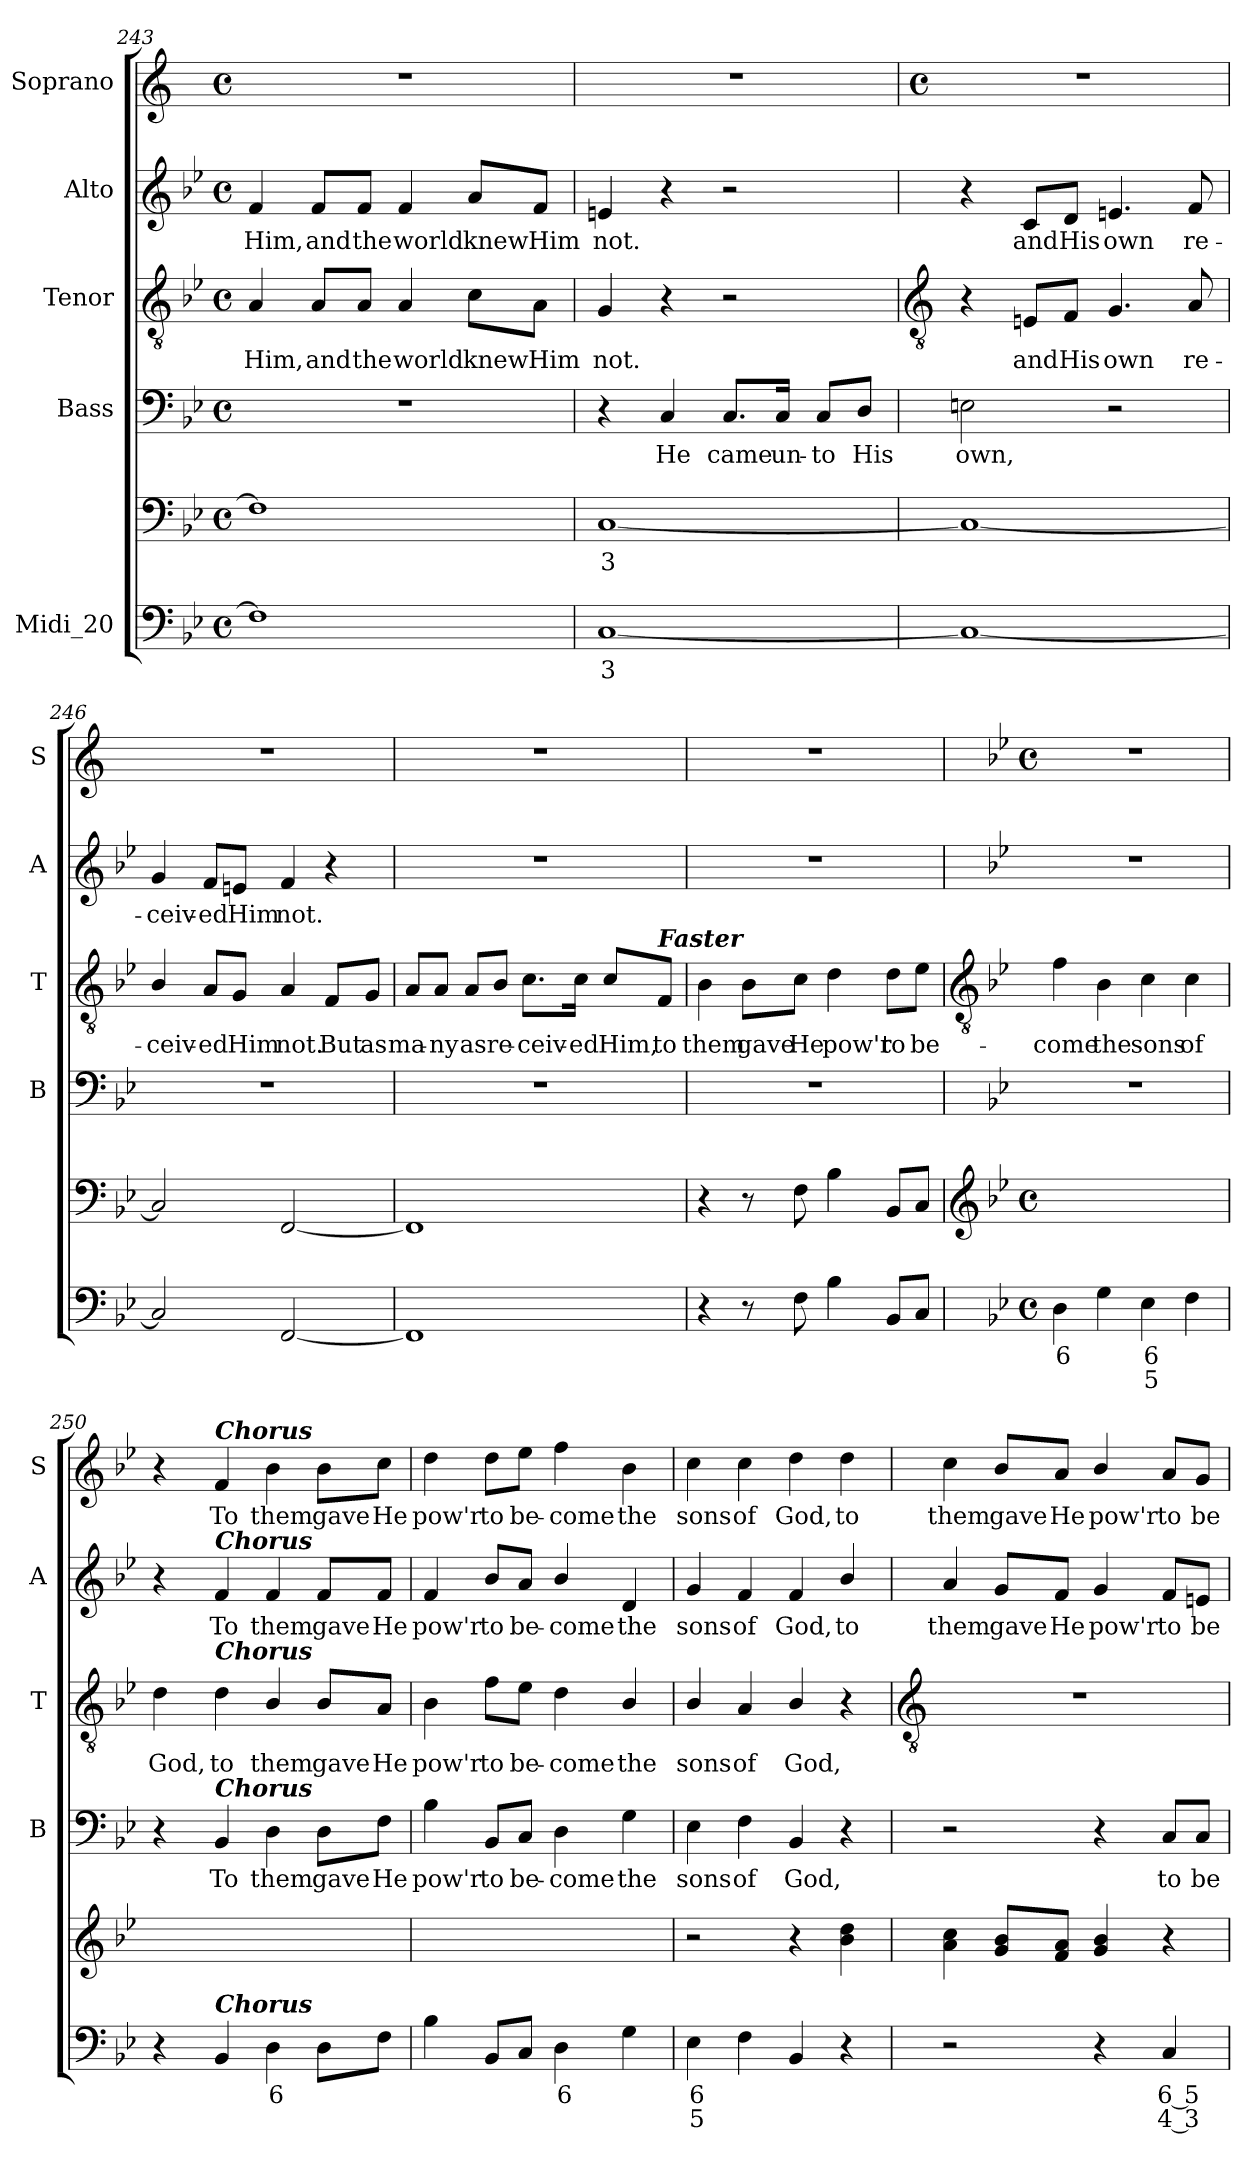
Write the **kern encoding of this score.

**kern	**text	**text	**kern	**text	**kern	**text	**kern	**text	**kern	**text	**kern	**text
*part5	*part5	*part5	*part5	*part5	*part4	*part4	*part3	*part3	*part2	*part2	*part1	*part1
*staff6	*staff6	*staff6	*staff5	*staff5	*staff4	*staff4	*staff3	*staff3	*staff2	*staff2	*staff1	*staff1
*I"Midi_20	*	*	*	*	*I"Bass	*	*I"Tenor	*	*I"Alto	*	*I"Soprano	*
*	*	*	*	*	*I'B	*	*I'T	*	*I'A	*	*I'S	*
*clefF4	*	*	*clefF4	*	*clefF4	*	*clefGv2	*	*clefG2	*	*clefG2	*
*k[b-e-]	*	*	*k[b-e-]	*	*k[b-e-]	*	*k[b-e-]	*	*k[b-e-]	*	*k[]	*
*B-:	*	*	*B-:	*	*B-:	*	*B-:	*	*B-:	*	*C:	*
*M4/4	*	*	*M4/4	*	*M4/4	*	*M4/4	*	*M4/4	*	*M4/4	*
*met(c)	*	*	*met(c)	*	*met(c)	*	*met(c)	*	*met(c)	*	*met(c)	*
=243	=243	=243	=243	=243	=243	=243	=243	=243	=243	=243	=243	=243
!	!	!	!	!	!	!	!	!LO:LY:b	!	!LO:LY:b	!	!
1F]	.	.	1F]	.	1r	.	4A	Him,	4f	Him,	1r	.
!	!	!	!	!	!	!	!	!LO:LY:b	!	!LO:LY:b	!	!
.	.	.	.	.	.	.	8A/L	and	8f/L	and	.	.
!	!	!	!	!	!	!	!	!LO:LY:b	!	!LO:LY:b	!	!
.	.	.	.	.	.	.	8A/J	the	8f/J	the	.	.
!	!	!	!	!	!	!	!	!LO:LY:b	!	!LO:LY:b	!	!
.	.	.	.	.	.	.	4A	world	4f	world	.	.
!	!	!	!	!	!	!	!	!LO:LY:b	!	!LO:LY:b	!	!
.	.	.	.	.	.	.	8c\L	knew	8a/L	knew	.	.
!	!	!	!	!	!	!	!	!LO:LY:b	!	!LO:LY:b	!	!
.	.	.	.	.	.	.	8A\J	Him	8f/J	Him	.	.
=244	=244	=244	=244	=244	=244	=244	=244	=244	=244	=244	=244	=244
!	!LO:LY:b	!	!	!LO:LY:b	!	!	!	!LO:LY:b	!	!LO:LY:b	!	!
[1C	3	.	[1C	3	4r	.	4G	not.	4en	not.	1r	.
!	!	!	!	!	!	!LO:LY:b	!	!	!	!	!	!
.	.	.	.	.	4C	He	4r	.	4r	.	.	.
!	!	!	!	!	!	!LO:LY:b	!	!	!	!	!	!
.	.	.	.	.	8.C/L	came	2r	.	2r	.	.	.
!	!	!	!	!	!	!LO:LY:b	!	!	!	!	!	!
.	.	.	.	.	16C/Jk	un-	.	.	.	.	.	.
!	!	!	!	!	!	!LO:LY:b	!	!	!	!	!	!
.	.	.	.	.	8C/L	-to	.	.	.	.	.	.
!	!	!	!	!	!	!LO:LY:b	!	!	!	!	!	!
.	.	.	.	.	8D/J	His	.	.	.	.	.	.
!!LO:LB:g=z
=245	=245	=245	=245	=245	=245	=245	=245	=245	=245	=245	=245	=245
*	*	*	*	*	*	*	*clefGv2	*	*	*	*	*
*	*	*	*	*	*	*	*	*	*	*	*M4/4	*
*	*	*	*	*	*	*	*	*	*	*	*met(c)	*
!	!	!	!	!	!	!LO:LY:b	!	!	!	!	!	!
1C_	.	.	1C_	.	2En	own,	4r	.	4r	.	1r	.
!	!	!	!	!	!	!	!	!LO:LY:b	!	!LO:LY:b	!	!
.	.	.	.	.	.	.	8En/L	and	8c/L	and	.	.
!	!	!	!	!	!	!	!	!LO:LY:b	!	!LO:LY:b	!	!
.	.	.	.	.	.	.	8F/J	His	8d/J	His	.	.
!	!	!	!	!	!	!	!	!LO:LY:b	!	!LO:LY:b	!	!
.	.	.	.	.	2r	.	4.G	own	4.en	own	.	.
!	!	!	!	!	!	!	!	!LO:LY:b	!	!LO:LY:b	!	!
.	.	.	.	.	.	.	8A	re-	8f	re-	.	.
=246	=246	=246	=246	=246	=246	=246	=246	=246	=246	=246	=246	=246
!	!	!	!	!	!	!	!	!LO:LY:b	!	!LO:LY:b	!	!
2C]	.	.	2C]	.	1r	.	4B-/	-ceiv-	4g	-ceiv-	1r	.
!	!	!	!	!	!	!	!	!LO:LY:b	!	!LO:LY:b	!	!
.	.	.	.	.	.	.	8A/L	-ed	8f/L	-ed	.	.
!	!	!	!	!	!	!	!	!LO:LY:b	!	!LO:LY:b	!	!
.	.	.	.	.	.	.	8G/J	Him	8en/J	Him	.	.
!	!	!	!	!	!	!	!	!LO:LY:b	!	!LO:LY:b	!	!
[2FF	.	.	[2FF	.	.	.	4A	not.	4f	not.	.	.
!	!	!	!	!	!	!	!	!LO:LY:b	!	!	!	!
.	.	.	.	.	.	.	8F/L	But	4r	.	.	.
!	!	!	!	!	!	!	!	!LO:LY:b	!	!	!	!
.	.	.	.	.	.	.	8G/J	as	.	.	.	.
=247	=247	=247	=247	=247	=247	=247	=247	=247	=247	=247	=247	=247
!	!	!	!	!	!	!	!	!LO:LY:b	!	!	!	!
1FF]	.	.	1FF]	.	1r	.	8A/L	ma-	1r	.	1r	.
!	!	!	!	!	!	!	!	!LO:LY:b	!	!	!	!
.	.	.	.	.	.	.	8A/J	-ny	.	.	.	.
!	!	!	!	!	!	!	!	!LO:LY:b	!	!	!	!
.	.	.	.	.	.	.	8A/L	as	.	.	.	.
!	!	!	!	!	!	!	!	!LO:LY:b	!	!	!	!
.	.	.	.	.	.	.	8B-/J	re-	.	.	.	.
!	!	!	!	!	!	!	!	!LO:LY:b	!	!	!	!
.	.	.	.	.	.	.	8.c\L	-ceiv-	.	.	.	.
!	!	!	!	!	!	!	!	!LO:LY:b	!	!	!	!
.	.	.	.	.	.	.	16c\Jk	-ed	.	.	.	.
!	!	!	!	!	!	!	!	!LO:LY:b	!	!	!	!
.	.	.	.	.	.	.	8c/L	Him,	.	.	.	.
!	!	!	!	!	!	!	!LO:TX:a:Bi:t=Faster	!	!	!	!	!
!	!	!	!	!	!	!	!	!LO:LY:b	!	!	!	!
.	.	.	.	.	.	.	8F/J	to	.	.	.	.
=248	=248	=248	=248	=248	=248	=248	=248	=248	=248	=248	=248	=248
!	!	!	!	!	!	!	!	!LO:LY:b	!	!	!	!
4r	.	.	4r	.	1r	.	4B-	them	1r	.	1r	.
!	!	!	!	!	!	!	!	!LO:LY:b	!	!	!	!
8r	.	.	8r	.	.	.	8B-\L	gave	.	.	.	.
!	!	!	!	!	!	!	!	!LO:LY:b	!	!	!	!
8F	.	.	8F	.	.	.	8c\J	He	.	.	.	.
!	!	!	!	!	!	!	!	!LO:LY:b	!	!	!	!
4B-	.	.	4B-	.	.	.	4d	pow'r	.	.	.	.
!	!	!	!	!	!	!	!	!LO:LY:b	!	!	!	!
8BB-L	.	.	8BB-L	.	.	.	8d\L	to	.	.	.	.
!	!	!	!	!	!	!	!	!LO:LY:b	!	!	!	!
8CJ	.	.	8CJ	.	.	.	8e-\J	be-	.	.	.	.
!!LO:LB:g=z
=249	=249	=249	=249	=249	=249	=249	=249	=249	=249	=249	=249	=249
*	*	*	*clefG2	*	*	*	*clefGv2	*	*	*	*	*
*k[b-e-]	*	*	*k[b-e-]	*	*	*	*	*	*	*	*k[b-e-]	*
*B-:	*	*	*B-:	*	*	*	*	*	*	*	*B-:	*
*M4/4	*	*	*M4/4	*	*	*	*	*	*	*	*M4/4	*
*met(c)	*	*	*met(c)	*	*	*	*	*	*	*	*met(c)	*
!	!LO:LY:b	!	!	!	!	!	!	!LO:LY:b	!	!	!	!
4D	6	.	1ryy	.	1r	.	4f	-come	1r	.	1r	.
!	!	!	!	!	!	!	!	!LO:LY:b	!	!	!	!
4G	.	.	.	.	.	.	4B-	the	.	.	.	.
!	!LO:LY:b	!LO:LY:b	!	!	!	!	!	!LO:LY:b	!	!	!	!
4E-	6	5	.	.	.	.	4c	sons	.	.	.	.
!	!	!	!	!	!	!	!	!LO:LY:b	!	!	!	!
4F	.	.	.	.	.	.	4c	of	.	.	.	.
=250	=250	=250	=250	=250	=250	=250	=250	=250	=250	=250	=250	=250
!	!	!	!	!	!	!	!	!LO:LY:b	!	!	!	!
4r	.	.	1ryy	.	4r	.	4d	God,	4r	.	4r	.
!	!	!	!	!	!	!	!	!	!	!	!LO:TX:a:Bi:t=Chorus	!
!	!	!	!	!	!	!	!	!	!LO:TX:a:Bi:t=Chorus	!	!	!
!	!	!	!	!	!	!	!LO:TX:a:Bi:t=Chorus	!	!	!	!	!
!	!	!	!	!	!LO:TX:a:Bi:t=Chorus	!	!	!	!	!	!	!
!LO:TX:a:Bi:t=Chorus	!	!	!	!	!	!	!	!	!	!	!	!
!	!	!	!	!	!	!LO:LY:b	!	!LO:LY:b	!	!LO:LY:b	!	!LO:LY:b
4BB-	.	.	.	.	4BB-	To	4d	to	4f	To	4f	To
!	!LO:LY:b	!	!	!	!	!LO:LY:b	!	!LO:LY:b	!	!LO:LY:b	!	!LO:LY:b
4D	6	.	.	.	4D	them	4B-/	them	4f	them	4b-	them
!	!	!	!	!	!	!LO:LY:b	!	!LO:LY:b	!	!LO:LY:b	!	!LO:LY:b
8DL	.	.	.	.	8D\L	gave	8B-/L	gave	8f/L	gave	8b-\L	gave
!	!	!	!	!	!	!LO:LY:b	!	!LO:LY:b	!	!LO:LY:b	!	!LO:LY:b
8FJ	.	.	.	.	8F\J	He	8A/J	He	8f/J	He	8cc\J	He
=251	=251	=251	=251	=251	=251	=251	=251	=251	=251	=251	=251	=251
!	!	!	!	!	!	!LO:LY:b	!	!LO:LY:b	!	!LO:LY:b	!	!LO:LY:b
4B-	.	.	1ryy	.	4B-	pow'r	4B-	pow'r	4f	pow'r	4dd	pow'r
!	!	!	!	!	!	!LO:LY:b	!	!LO:LY:b	!	!LO:LY:b	!	!LO:LY:b
8BB-L	.	.	.	.	8BB-/L	to	8f\L	to	8b-/L	to	8dd\L	to
!	!	!	!	!	!	!LO:LY:b	!	!LO:LY:b	!	!LO:LY:b	!	!LO:LY:b
8CJ	.	.	.	.	8C/J	be-	8e-\J	be-	8a/J	be-	8ee-\J	be-
!	!LO:LY:b	!	!	!	!	!LO:LY:b	!	!LO:LY:b	!	!LO:LY:b	!	!LO:LY:b
4D	6	.	.	.	4D	-come	4d	-come	4b-/	-come	4ff	-come
!	!	!	!	!	!	!LO:LY:b	!	!LO:LY:b	!	!LO:LY:b	!	!LO:LY:b
4G	.	.	.	.	4G	the	4B-/	the	4d	the	4b-	the
=252	=252	=252	=252	=252	=252	=252	=252	=252	=252	=252	=252	=252
!	!LO:LY:b	!LO:LY:b	!	!	!	!LO:LY:b	!	!LO:LY:b	!	!LO:LY:b	!	!LO:LY:b
4E-	6	5	2r	.	4E-	sons	4B-/	sons	4g	sons	4cc	sons
!	!	!	!	!	!	!LO:LY:b	!	!LO:LY:b	!	!LO:LY:b	!	!LO:LY:b
4F	.	.	.	.	4F	of	4A	of	4f	of	4cc	of
!	!	!	!	!	!	!LO:LY:b	!	!LO:LY:b	!	!LO:LY:b	!	!LO:LY:b
4BB-	.	.	4r	.	4BB-	God,	4B-/	God,	4f	God,	4dd	God,
!	!	!	!	!	!	!	!	!	!	!LO:LY:b	!	!LO:LY:b
4r	.	.	4b- 4dd	.	4r	.	4r	.	4b-/	to	4dd	to
!!LO:LB:g=z
=253	=253	=253	=253	=253	=253	=253	=253	=253	=253	=253	=253	=253
*	*	*	*	*	*	*	*clefGv2	*	*	*	*	*
!	!	!	!	!	!	!	!	!	!	!LO:LY:b	!	!LO:LY:b
2r	.	.	4a 4cc	.	2r	.	1r	.	4a	them	4cc	them
!	!	!	!	!	!	!	!	!	!	!LO:LY:b	!	!LO:LY:b
.	.	.	8g 8b-L	.	.	.	.	.	8g/L	gave	8b-/L	gave
!	!	!	!	!	!	!	!	!	!	!LO:LY:b	!	!LO:LY:b
.	.	.	8f 8aJ	.	.	.	.	.	8f/J	He	8a/J	He
!	!	!	!	!	!	!	!	!	!	!LO:LY:b	!	!LO:LY:b
4r	.	.	4g 4b-	.	4r	.	.	.	4g	pow'r	4b-/	pow'r
!	!LO:LY:b	!LO:LY:b	!	!	!	!LO:LY:b	!	!	!	!LO:LY:b	!	!LO:LY:b
4C	6 5	4 3	4r	.	8C/L	to	.	.	8f/L	to	8a/L	to
!	!	!	!	!	!	!LO:LY:b	!	!	!	!LO:LY:b	!	!LO:LY:b
.	.	.	.	.	8C/J	be-	.	.	8en/J	be-	8g/J	be-
=	=	=	=	=	=	=	=	=	=	=	=	=
*-	*-	*-	*-	*-	*-	*-	*-	*-	*-	*-	*-	*-
